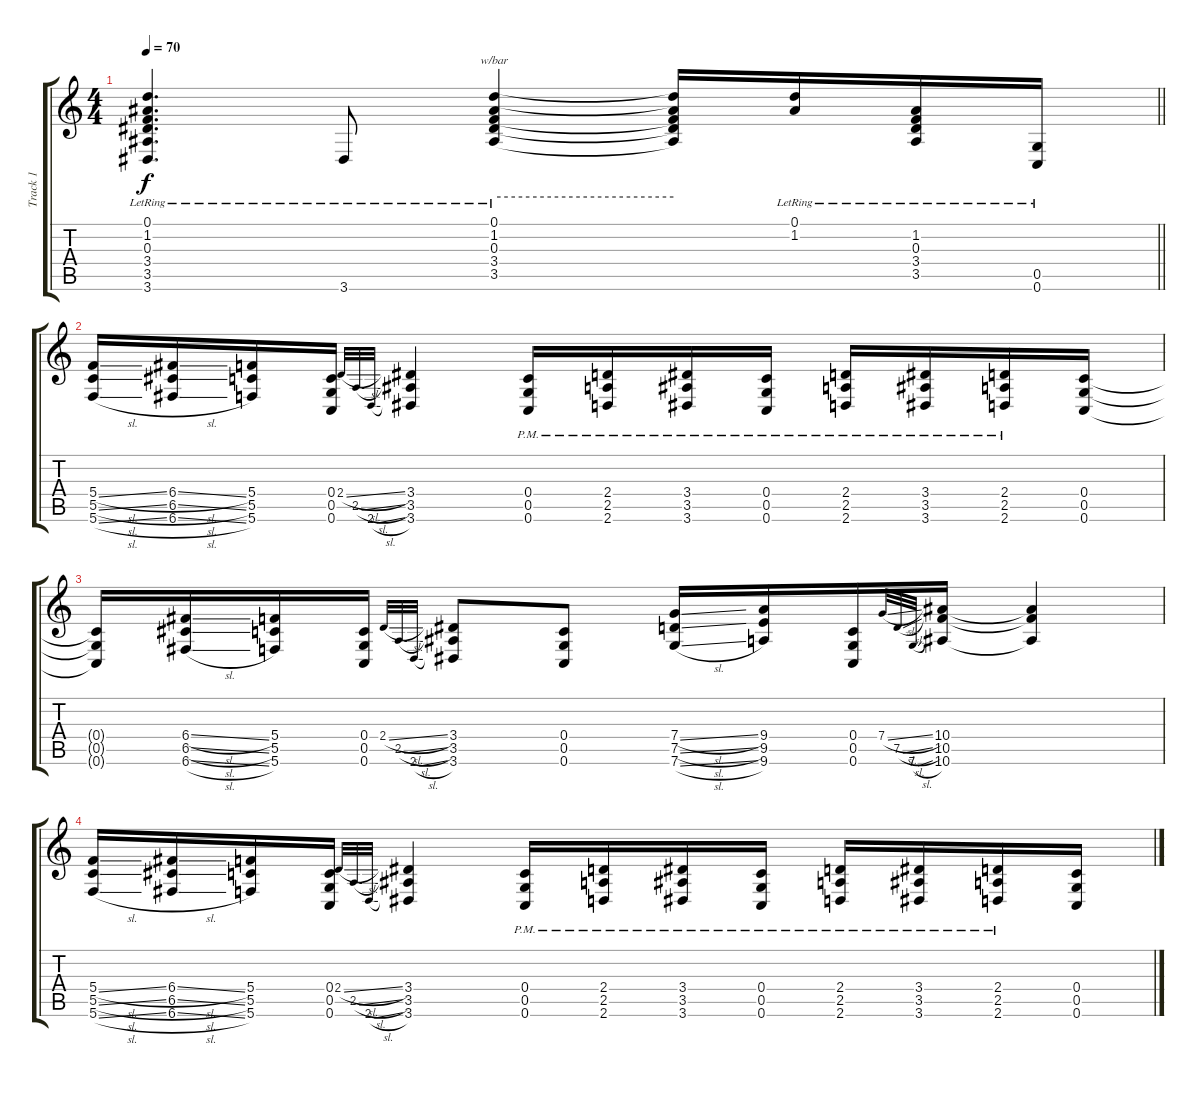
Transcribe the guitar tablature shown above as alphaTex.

\track ("Track 1" "Track 1") {instrument distortionguitar}
\staff {score tabs}
\tuning (D4 A3 F3 C3 G2 C2) {hide}
\ts (4 4)
\tempo 70
\clef g2
\barLineRight lightlight
\ks c
(0.1{lr} 1.2{lr} 0.3{lr} 3.4{lr} 3.5{lr} 3.6{lr}).4{d dy f} 3.6{lr}.8 (0.1{lr} 1.2{lr} 0.3{lr} 3.4{lr} 3.5{lr}).4{tbe (hold default 0 0 60 0)} (0.1{t} 1.2{t} 0.3{t} 3.4{t} 3.5{t}).16 (0.1{lr} 1.2{lr}).16 (1.2{lr} 0.3{lr} 3.4{lr} 3.5{lr}).16 (0.5{lr} 0.6{lr}).16 |
(5.4{sl} 5.5{sl} 5.6{sl}).16 (6.4{sl} 6.5{sl} 6.6{sl}).16 (5.4 5.5 5.6).16 (0.4 0.5 0.6).16 2.4{sl}.32{gr onbeat} 2.5{sl}.32{gr onbeat} 2.6{sl}.32{gr onbeat} (3.4 3.5 3.6).4 (0.4{pm} 0.5{pm} 0.6{pm}).16 (2.4{pm} 2.5{pm} 2.6{pm}).16 (3.4{pm} 3.5{pm} 3.6{pm}).16 (0.4{pm} 0.5{pm} 0.6{pm}).16 (2.4{pm} 2.5{pm} 2.6{pm}).16 (3.4{pm} 3.5{pm} 3.6{pm}).16 (2.4{pm} 2.5{pm} 2.6{pm}).16 (0.4 0.5 0.6).16 |
(0.4{t} 0.5{t} 0.6{t}).16 (6.4{sl} 6.5{sl} 6.6{sl}).16 (5.4 5.5 5.6).16 (0.4 0.5 0.6).16 2.4{sl}.32{gr onbeat} 2.5{sl}.32{gr onbeat} 2.6{sl}.32{gr onbeat} (3.4 3.5 3.6).8 (0.4 0.5 0.6).8 (7.4{sl} 7.5{sl} 7.6{sl}).16 (9.4 9.5 9.6).16 (0.4 0.5 0.6).16 7.4{sl}.32{gr onbeat} 7.5{sl}.32{gr onbeat} 7.6{sl}.32{gr onbeat} (10.4 10.5 10.6).16 (10.4{t} 10.5{t} 10.6{t}).4 |
(5.4{sl} 5.5{sl} 5.6{sl}).16 (6.4{sl} 6.5{sl} 6.6{sl}).16 (5.4 5.5 5.6).16 (0.4 0.5 0.6).16 2.4{sl}.32{gr onbeat} 2.5{sl}.32{gr onbeat} 2.6{sl}.32{gr onbeat} (3.4 3.5 3.6).4 (0.4{pm} 0.5{pm} 0.6{pm}).16 (2.4{pm} 2.5{pm} 2.6{pm}).16 (3.4{pm} 3.5{pm} 3.6{pm}).16 (0.4{pm} 0.5{pm} 0.6{pm}).16 (2.4{pm} 2.5{pm} 2.6{pm}).16 (3.4{pm} 3.5{pm} 3.6{pm}).16 (2.4{pm} 2.5{pm} 2.6{pm}).16 (0.4 0.5 0.6).16
